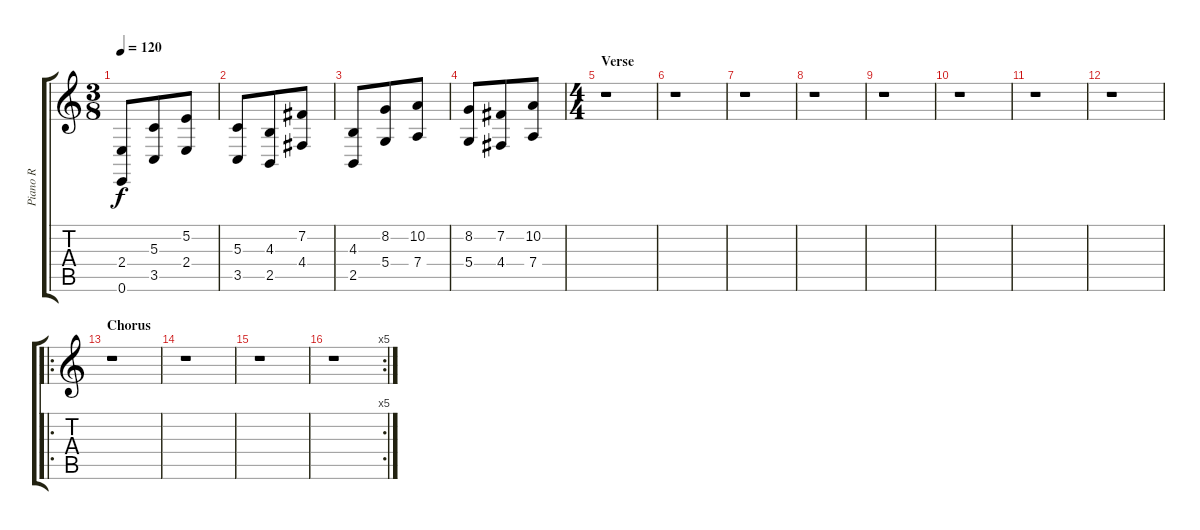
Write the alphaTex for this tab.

\track ("Piano R" "Piano R") {instrument acousticgrandpiano}
\staff {score tabs}
\tuning (E4 B3 G3 D3 A2 E2) {hide}
\ts (3 8)
\tempo 120
\clef g2
\ks c
(2.4 0.6).8{dy f} (5.3 3.5).8 (5.2 2.4).8 |
(5.3 3.5).8 (4.3 2.5).8 (7.2 4.4).8 |
(4.3 2.5).8 (8.2 5.4).8 (10.2 7.4).8 |
(8.2 5.4).8 (7.2 4.4).8 (10.2 7.4).8 |
\ts (4 4)
\section ("" "Verse")
r.1 |
r.1 |
r.1 |
r.1 |
r.1 |
r.1 |
r.1 |
r.1 |
\ro
\section ("" "Chorus")
r.1 |
r.1 |
r.1 |
\rc 5
r.1
